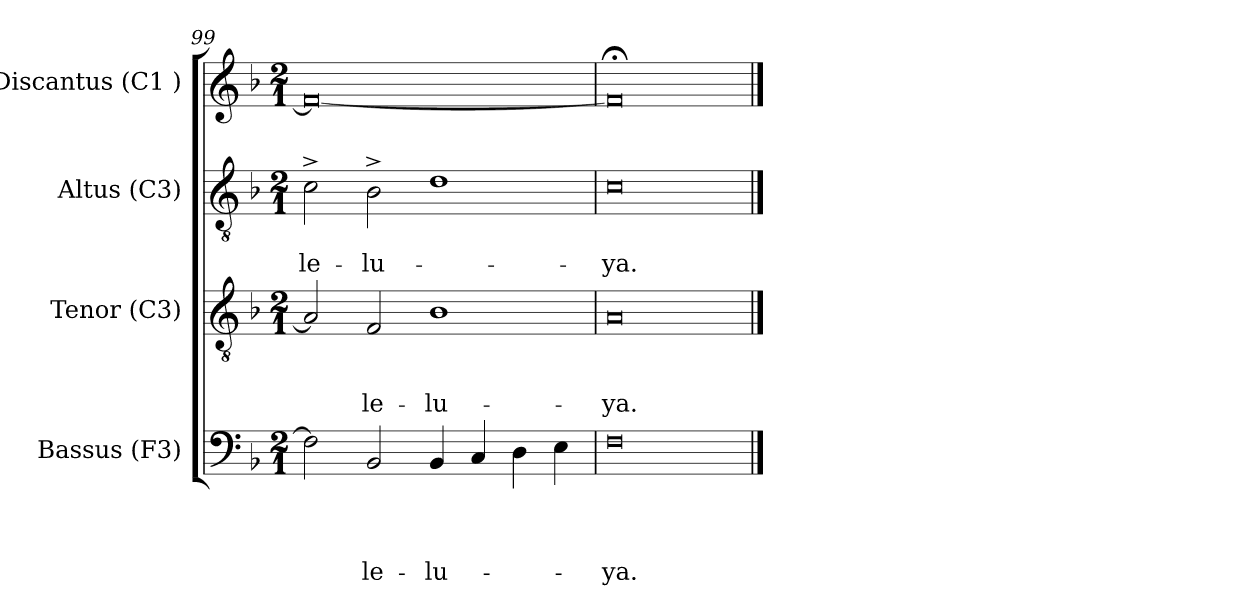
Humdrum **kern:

**kern	**text	**text	**text	**text	**kern	**text	**text	**text	**kern	**text	**text	**kern
*part4	*part4	*part4	*part4	*part4	*part3	*part3	*part3	*part3	*part2	*part2	*part2	*part1
*staff4	*staff4	*staff4	*staff4	*staff4	*staff3	*staff3	*staff3	*staff3	*staff2	*staff2	*staff2	*staff1
*I"Bassus (F3)	*	*	*	*	*I"Tenor (C3)	*	*	*	*I"Altus (C3)	*	*	*I"Discantus (C1 )
*I'B.	*	*	*	*	*I'T.	*	*	*	*I'A.	*	*	*I'D.
*clefF4	*	*	*	*	*clefGv2	*	*	*	*clefGv2	*	*	*clefG2
*k[b-]	*	*	*	*	*k[b-]	*	*	*	*k[b-]	*	*	*k[b-]
*F:	*	*	*	*	*F:	*	*	*	*F:	*	*	*F:
*M2/1	*	*	*	*	*M2/1	*	*	*	*M2/1	*	*	*M2/1
=99	=99	=99	=99	=99	=99	=99	=99	=99	=99	=99	=99	=99
!	!	!	!	!	!	!	!	!	!	!	!LO:LY:b	!
2F\]	.	.	.	.	2A/]	.	.	.	2c^>\	.	-le-	0f_
!	!	!	!	!LO:LY:b	!	!	!	!LO:LY:b	!	!	!LO:LY:b	!
2BB-/	.	.	.	-le-	2F/	.	.	-le-	2B-^>\	.	-lu-	.
!	!	!	!	!LO:LY:b	!	!	!	!LO:LY:b	!	!	!	!
4BB-/	.	.	.	-lu-	1B-	.	.	-lu-	1d	.	.	.
4C/	.	.	.	.	.	.	.	.	.	.	.	.
4D\	.	.	.	.	.	.	.	.	.	.	.	.
4E\	.	.	.	.	.	.	.	.	.	.	.	.
=100	=100	=100	=100	=100	=100	=100	=100	=100	=100	=100	=100	=100
!	!	!	!	!LO:LY:b	!	!	!	!LO:LY:b	!	!	!LO:LY:b	!
0F	.	.	.	-ya.	0A	.	.	-ya.	0c	.	-ya.	0f;]
==	==	==	==	==	==	==	==	==	==	==	==	==
*-	*-	*-	*-	*-	*-	*-	*-	*-	*-	*-	*-	*-
